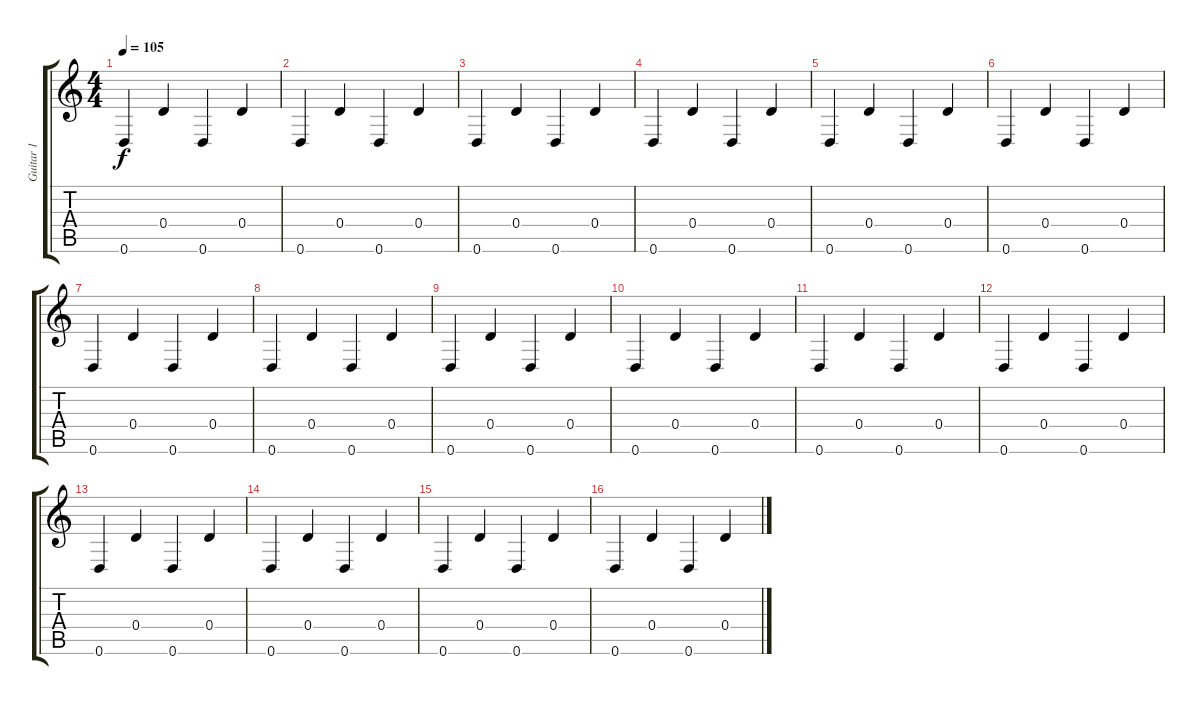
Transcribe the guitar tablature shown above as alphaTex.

\track ("Guitar 1" "Guitar 1") {instrument acousticguitarsteel}
\staff {score tabs}
\tuning (E4 B3 G3 D3 A2 D2) {hide}
\ts (4 4)
\tempo 105
\clef g2
\ks c
0.6.4{dy f instrument acousticguitarsteel} 0.4.4 0.6.4 0.4.4 |
0.6.4 0.4.4 0.6.4 0.4.4 |
0.6.4 0.4.4 0.6.4 0.4.4 |
0.6.4 0.4.4 0.6.4 0.4.4 |
0.6.4 0.4.4 0.6.4 0.4.4 |
0.6.4 0.4.4 0.6.4 0.4.4 |
0.6.4 0.4.4 0.6.4 0.4.4 |
0.6.4 0.4.4 0.6.4 0.4.4 |
0.6.4 0.4.4 0.6.4 0.4.4 |
0.6.4 0.4.4 0.6.4 0.4.4 |
0.6.4 0.4.4 0.6.4 0.4.4 |
0.6.4 0.4.4 0.6.4 0.4.4 |
0.6.4 0.4.4 0.6.4 0.4.4 |
0.6.4 0.4.4 0.6.4 0.4.4 |
0.6.4 0.4.4 0.6.4 0.4.4 |
0.6.4 0.4.4 0.6.4 0.4.4
